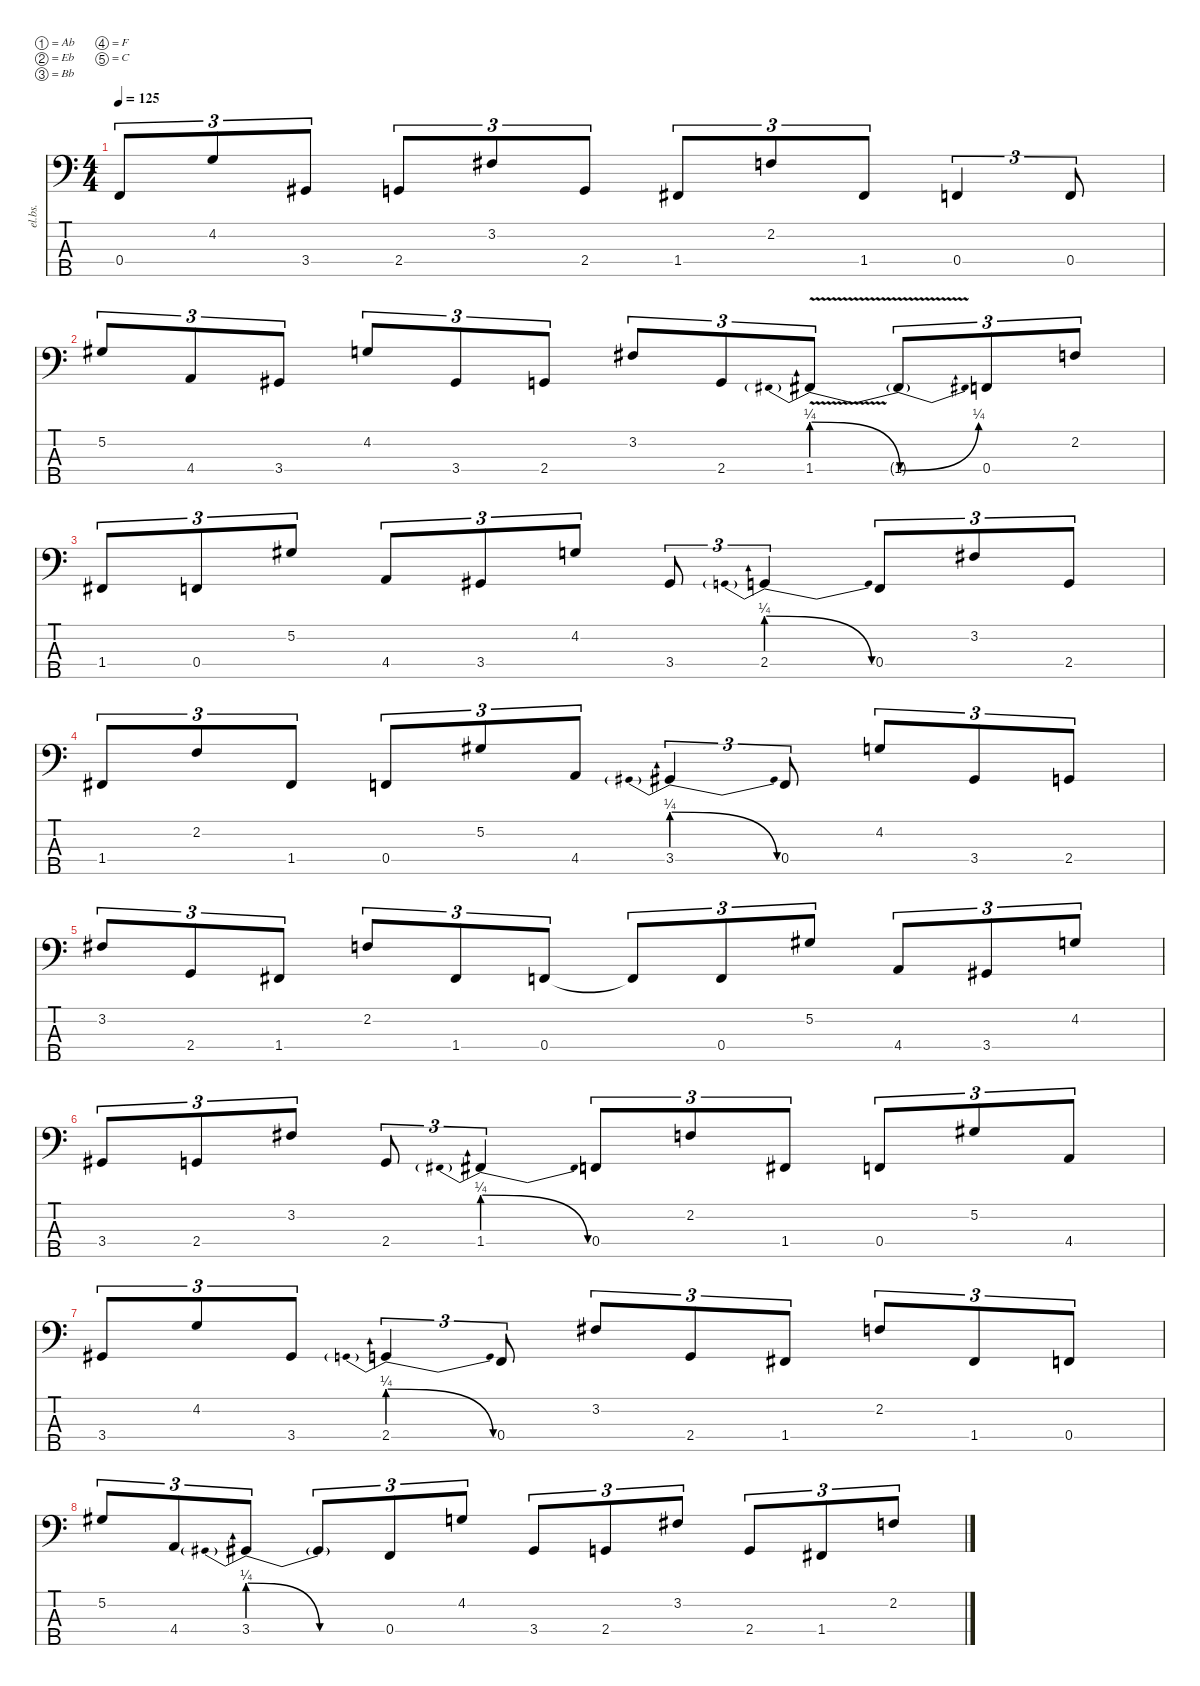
\defaultSystemsLayout 4
\hideDynamics
\bracketExtendMode nobrackets
\track ("BASS (Dick Lovgren)" "el.bs.") {instrument slapbass1}
\staff {score tabs}
\tuning (Ab2 Eb2 Bb1 F1 C1)
\ts (4 4)
\tempo 125
\clef f4
\ks c
0.4.8{tu (3 2) dy f} 4.2.8{tu (3 2)} 3.4{acc #}.8{tu (3 2)} 2.4.8{tu (3 2)} 3.2{acc #}.8{tu (3 2)} 2.4.8{tu (3 2)} 1.4{acc #}.8{tu (3 2)} 2.2.8{tu (3 2)} 1.4{acc #}.8{tu (3 2)} 0.4.4{tu (3 2)} 0.4.8{tu (3 2)} |
5.2{acc #}.8{tu (3 2)} 4.4.8{tu (3 2)} 3.4{acc #}.8{tu (3 2)} 4.2.8{tu (3 2)} 3.4{acc #}.8{tu (3 2)} 2.4.8{tu (3 2)} 3.2{acc #}.8{tu (3 2)} 2.4.8{tu (3 2)} 1.4{be (prebendrelease 0 1 60 0) v acc #}.8{tu (3 2)} 1.4{be (bend 0 0 60 1) t acc #}.8{tu (3 2)} 0.4.8{tu (3 2)} 2.2.8{tu (3 2)} |
1.4{acc #}.8{tu (3 2)} 0.4.8{tu (3 2)} 5.2{acc #}.8{tu (3 2)} 4.4.8{tu (3 2)} 3.4{acc #}.8{tu (3 2)} 4.2.8{tu (3 2)} 3.4{acc #}.8{tu (3 2)} 2.4{be (prebendrelease 0 1 30 0)}.4{tu (3 2)} 0.4.8{tu (3 2)} 3.2{acc #}.8{tu (3 2)} 2.4.8{tu (3 2)} |
1.4{acc #}.8{tu (3 2)} 2.2.8{tu (3 2)} 1.4{acc #}.8{tu (3 2)} 0.4.8{tu (3 2)} 5.2{acc #}.8{tu (3 2)} 4.4.8{tu (3 2)} 3.4{be (prebendrelease 0 1 30 0) acc #}.4{tu (3 2)} 0.4.8{tu (3 2)} 4.2.8{tu (3 2)} 3.4{acc #}.8{tu (3 2)} 2.4.8{tu (3 2)} |
3.2{acc #}.8{tu (3 2)} 2.4.8{tu (3 2)} 1.4{acc #}.8{tu (3 2)} 2.2.8{tu (3 2)} 1.4{acc #}.8{tu (3 2)} 0.4.8{tu (3 2)} 0.4{t}.8{tu (3 2)} 0.4.8{tu (3 2)} 5.2{acc #}.8{tu (3 2)} 4.4.8{tu (3 2)} 3.4{acc #}.8{tu (3 2)} 4.2.8{tu (3 2)} |
3.4{acc #}.8{tu (3 2)} 2.4.8{tu (3 2)} 3.2{acc #}.8{tu (3 2)} 2.4.8{tu (3 2)} 1.4{be (prebendrelease 0 1 30 0) acc #}.4{tu (3 2)} 0.4.8{tu (3 2)} 2.2.8{tu (3 2)} 1.4{acc #}.8{tu (3 2)} 0.4.8{tu (3 2)} 5.2{acc #}.8{tu (3 2)} 4.4.8{tu (3 2)} |
3.4{acc #}.8{tu (3 2)} 4.2.8{tu (3 2)} 3.4{acc #}.8{tu (3 2)} 2.4{be (prebendrelease 0 1 30 0)}.4{tu (3 2)} 0.4.8{tu (3 2)} 3.2{acc #}.8{tu (3 2)} 2.4.8{tu (3 2)} 1.4{acc #}.8{tu (3 2)} 2.2.8{tu (3 2)} 1.4{acc #}.8{tu (3 2)} 0.4.8{tu (3 2)} |
5.2{acc #}.8{tu (3 2)} 4.4.8{tu (3 2)} 3.4{be (prebendrelease 0 1 60 0) acc #}.8{tu (3 2)} 3.4{be (hold 0 0 60 0) t acc #}.8{tu (3 2)} 0.4.8{tu (3 2)} 4.2.8{tu (3 2)} 3.4{acc #}.8{tu (3 2)} 2.4.8{tu (3 2)} 3.2{acc #}.8{tu (3 2)} 2.4.8{tu (3 2)} 1.4{acc #}.8{tu (3 2)} 2.2.8{tu (3 2)}
